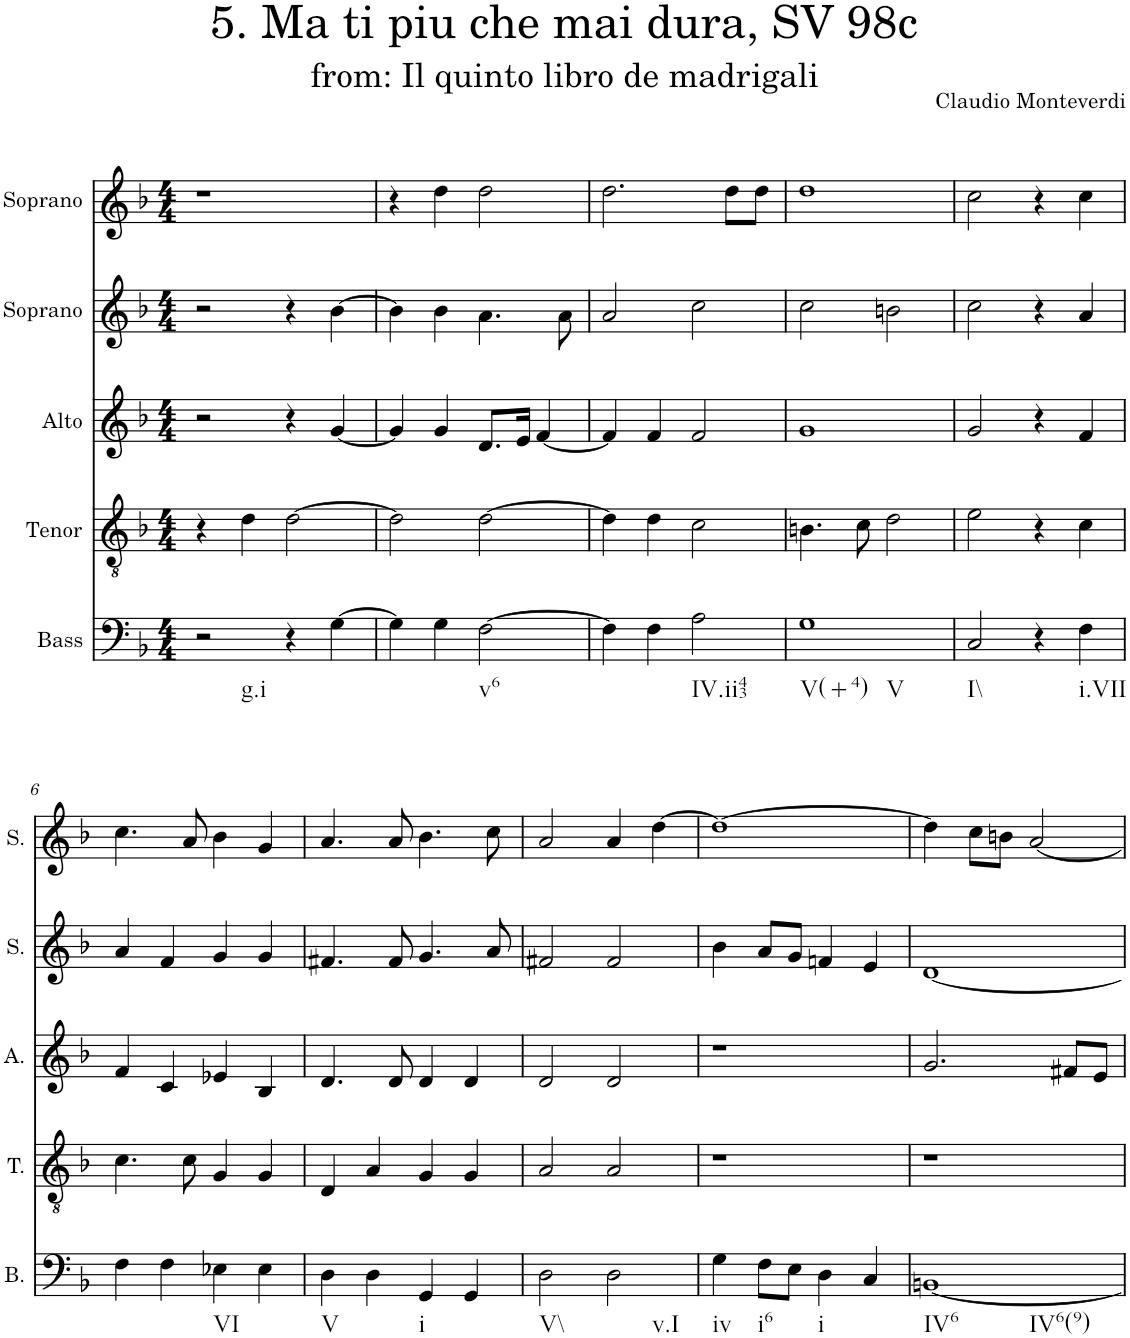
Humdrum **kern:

**kern	**kern	**kern	**kern	**kern
*part5	*part4	*part3	*part2	*part1
*staff5	*staff4	*staff3	*staff2	*staff1
*I"Bass	*I"Tenor	*I"Alto	*I"Soprano	*I"Soprano
*I'B.	*I'T.	*I'A.	*I'S.	*I'S.
*clefF4	*clefGv2	*clefG2	*clefG2	*clefG2
*k[b-]	*k[b-]	*k[b-]	*k[b-]	*k[b-]
*M4/4	*M4/4	*M4/4	*M4/4	*M4/4
=1	=1	=1	=1	=1
!LO:TX:b:t=g.i	!	!	!	!
2r	4r	2r	2r	1r
.	4d\	.	.	.
4r	[2d\	4r	4r	.
[4G\	.	[4g/	[4b-\	.
=2	=2	=2	=2	=2
4G\]	2d\]	4g/]	4b-\]	4r
4G\	.	4g/	4b-\	4dd\
!LO:TX:b:t=v6	!	!	!	!
[2F\	[2d\	8.d/L	4.a\	2dd\
.	.	16e/Jk	.	.
.	.	[4f/	.	.
.	.	.	8a\	.
=3	=3	=3	=3	=3
4F\]	4d\]	4f/]	2a/	2.dd\
4F\	4d\	4f/	.	.
!LO:TX:b:t=IV.ii43	!	!	!	!
2A\	2c\	2f/	2cc\	.
.	.	.	.	8dd\L
.	.	.	.	8dd\J
=4	=4	=4	=4	=4
!LO:TX:b:t=V(+4)	!	!	!	!
!LO:TX:b:t=V	!	!	!	!
1G	4.Bn\	1g	2cc\	1dd
.	8c\	.	.	.
.	2d\	.	2bn\	.
=5	=5	=5	=5	=5
!LO:TX:b:t=I\\	!	!	!	!
2C/	2e\	2g/	2cc\	2cc\
4r	4r	4r	4r	4r
!LO:TX:b:t=i.VII	!	!	!	!
4F\	4c\	4f/	4a/	4cc\
!!LO:LB:g=z
=6	=6	=6	=6	=6
4F\	4.c\	4f/	4a/	4.cc\
4F\	.	4c/	4f/	.
.	8c\	.	.	8a/
!LO:TX:b:t=VI	!	!	!	!
4E-X\	4G/	4e-X/	4g/	4b-\
4E-\	4G/	4B-/	4g/	4g/
=7	=7	=7	=7	=7
!LO:TX:b:t=V	!	!	!	!
4D\	4D/	4.d/	4.f#X/	4.a/
4D\	4A/	.	.	.
.	.	8d/	8f#/	8a/
!LO:TX:b:t=i	!	!	!	!
4GG/	4G/	4d/	4.g/	4.b-\
4GG/	4G/	4d/	.	.
.	.	.	8a/	8cc\
=8	=8	=8	=8	=8
!LO:TX:b:t=V\\	!	!	!	!
2D\	2A/	2d/	2f#X/	2a/
!LO:TX:b:t=v.I	!	!	!	!
2D\	2A/	2d/	2f#/	4a/
.	.	.	.	[4dd\
=9	=9	=9	=9	=9
!LO:TX:b:t=iv	!	!	!	!
4G\	1r	1r	4b-\	1dd_
!LO:TX:b:t=i6	!	!	!	!
8F\L	.	.	8a/L	.
8E\J	.	.	8g/J	.
!LO:TX:b:t=i	!	!	!	!
4D\	.	.	4fn/	.
4C/	.	.	4e/	.
=10	=10	=10	=10	=10
!LO:TX:b:t=IV6	!	!	!	!
!LO:TX:b:t=IV6(9)	!	!	!	!
[1BBn	1r	2.g/	[1d	4dd\]
.	.	.	.	8cc\L
.	.	.	.	8bn\J
.	.	.	.	[2a/
.	.	8f#X/L	.	.
.	.	8e/J	.	.
=	=	=	=	=
*-	*-	*-	*-	*-
